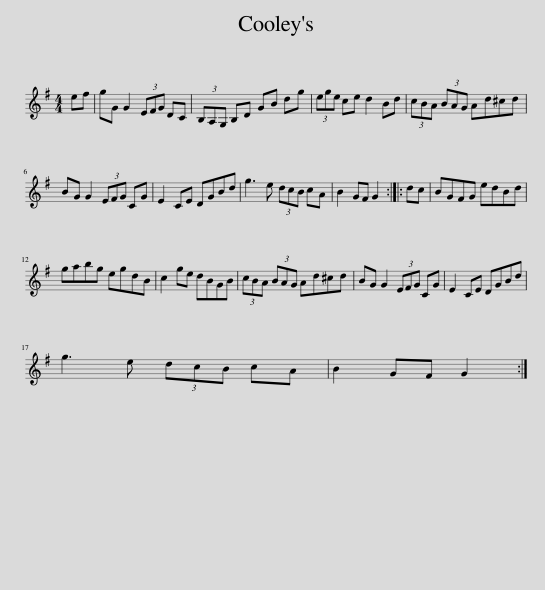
X:1
L:1/8
M:4/4
I:linebreak $
K:G
V:1 treble
V:1
 ef | gG G2 (3EFG DC | (3B,A,G, B,D GB dg | (3ege ce d2 Bd | (3cBA (3BAG Ad^cd |$ %5
 BG G2 (3EFG CG | E2 CE DGBd | g3 e (3dcB cA | B2 GF G2 :: dc | %10
 BGFG edBd |$ gabg egdB | c2 ge dBGB | (3cBA (3BAG Ad^cd | BG G2 (3EFG CG | %15
 E2 CE DGBd |$ g3 e (3dcB cA | B2 GF G2 :| %18
